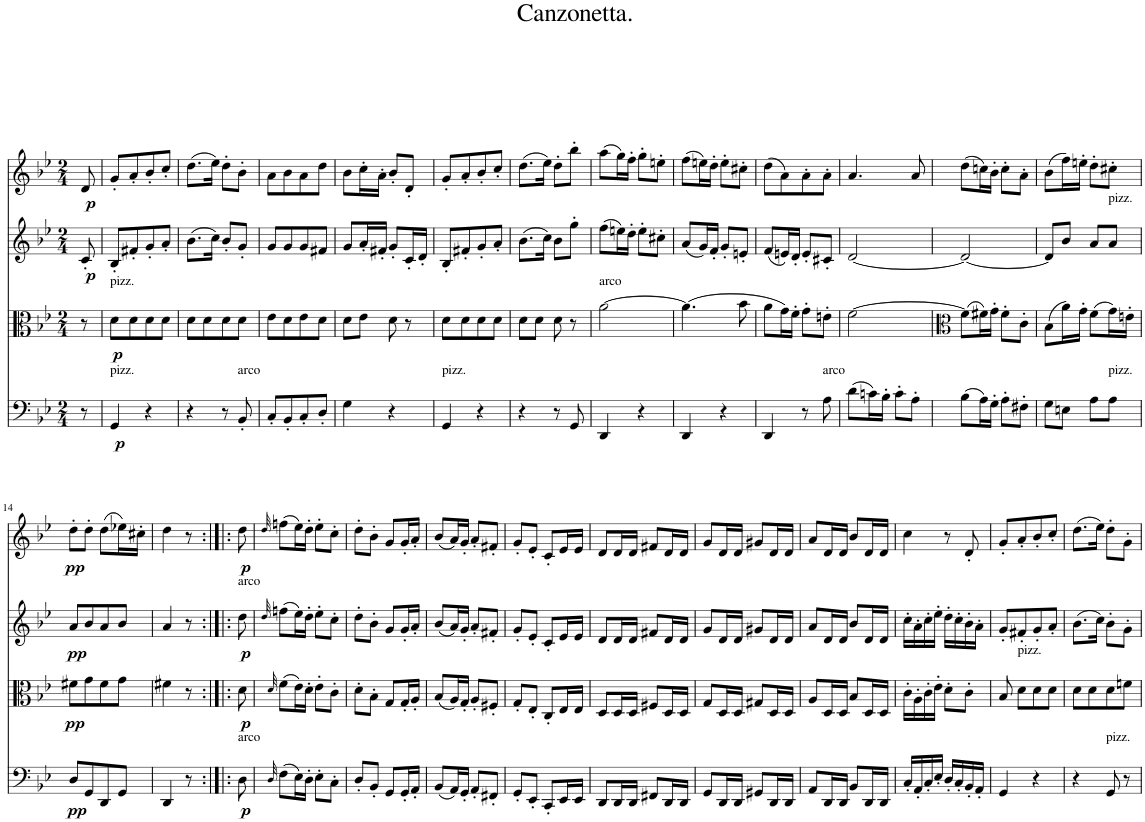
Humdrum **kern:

**kern	**dynam	**kern	**dynam	**kern	**dynam	**kern	**dynam
*part4	*part4	*part3	*part3	*part2	*part2	*part1	*part1
*staff4	*staff4	*staff3	*staff3	*staff2	*staff2	*staff1	*staff1
*I"Bassoon	*	*I"Clarinet	*	*I"Oboe	*	*I"Recorder	*
*I'Bsn	*	*I'Cl	*	*I'Ob	*	*I'Rec	*
*clefF4	*	*clefC3	*	*clefG2	*	*clefG2	*
*	*	*Trd1c2	*	*	*	*	*
*k[b-e-]	*	*k[b-e-]	*	*k[b-e-]	*	*k[b-e-]	*
*M2/4	*	*M2/4	*	*M2/4	*	*M2/4	*
=1	=1	=1	=1	=1	=1	=1	=1
!	!	!	!	!	!LO:DY:b	!	!LO:DY:b
8r	.	8r	.	8c'/	p	8d/	p
=2	=2	=2	=2	=2	=2	=2	=2
!	!	!LO:TX:a:t=pizz.	!	!	!	!	!
!LO:TX:a:t=pizz.	!	!	!	!	!	!	!
!	!LO:DY:b	!	!LO:DY:b	!	!	!	!
4GG/	p	8d\L	p	8B-'/L	.	8g'/L	.
.	.	8d\	.	8f#X'/	.	8a'/	.
4r	.	8d\	.	8g'/	.	8b-'/	.
.	.	8d\J	.	8a'/J	.	8cc'/J	.
=3	=3	=3	=3	=3	=3	=3	=3
4r	.	8d\L	.	(8.b-\L	.	(8.dd\L	.
.	.	8d\	.	.	.	.	.
.	.	.	.	16cc\Jk)	.	16ee-\Jk)	.
8r	.	8d\	.	8b-'/L	.	8dd'\L	.
!LO:TX:a:t=arco	!	!	!	!	!	!	!
8BB-'/	.	8d\J	.	8g'/J	.	8b-'\J	.
=4	=4	=4	=4	=4	=4	=4	=4
8C'/L	.	8e-\L	.	8g/L	.	8a\L	.
8BB-'/	.	8d\	.	8g/	.	8b-\	.
8C'/	.	8e-\	.	8g/	.	8a\	.
8D'/J	.	8d\J	.	8f#X/J	.	8dd\J	.
=5	=5	=5	=5	=5	=5	=5	=5
4G\	.	8d\L	.	8g/L	.	8b-\L	.
.	.	8e-\J	.	16a'/L	.	16cc'\L	.
.	.	.	.	16f#X'/JJ	.	16a'\JJ	.
4r	.	8d\	.	8g'/L	.	8b-'/L	.
.	.	8r	.	16c'/L	.	8d'/J	.
.	.	.	.	16d'/JJ	.	.	.
=6	=6	=6	=6	=6	=6	=6	=6
!LO:TX:a:t=pizz.	!	!	!	!	!	!	!
4GG/	.	8d\L	.	8B-'/L	.	8g'/L	.
.	.	8d\	.	8f#X'/	.	8a'/	.
4r	.	8d\	.	8g'/	.	8b-'/	.
.	.	8d\J	.	8a'/J	.	8cc'/J	.
=7	=7	=7	=7	=7	=7	=7	=7
4r	.	8d\L	.	(8.b-\L	.	(8.dd\L	.
.	.	8d\J	.	.	.	.	.
.	.	.	.	16cc\Jk)	.	16ee-\Jk)	.
8r	.	8d\	.	8b-\L	.	8dd'\L	.
8GG/	.	8r	.	8gg'\J	.	8bb-'\J	.
=8	=8	=8	=8	=8	=8	=8	=8
!	!	!LO:TX:a:t=arco	!	!	!	!	!
4DD/	.	[2a\	.	(8ff\L	.	(8aa\L	.
.	.	.	.	16een\L)	.	16gg\L)	.
.	.	.	.	16dd'\JJ	.	16ff'\JJ	.
4r	.	.	.	8ee'\L	.	8gg'\L	.
.	.	.	.	8cc#X'\J	.	8een'\J	.
=9	=9	=9	=9	=9	=9	=9	=9
4DD/	.	(4.a\]	.	(8a/L	.	(8ff\L	.
.	.	.	.	16g/L)	.	16een\L)	.
.	.	.	.	16f'/JJ	.	16dd'\JJ	.
4r	.	.	.	8g'/L	.	8ee'\L	.
.	.	8b-\	.	8en'/J	.	8cc#X'\J	.
=10	=10	=10	=10	=10	=10	=10	=10
4DD/	.	8a\L	.	(8f/L	.	(8dd\L	.
.	.	16g\L)	.	16en/L)	.	8a\)	.
.	.	16f'\JJ	.	16d'/JJ	.	.	.
8r	.	8g'\L	.	8e'/L	.	8a'\	.
!LO:TX:a:t=arco	!	!	!	!	!	!	!
8A\	.	8en'\J	.	8c#X'/J	.	8a'\J	.
=11	=11	=11	=11	=11	=11	=11	=11
(8d\L	.	[2f\	.	[2d/	.	4.a/	.
16cn\L)	.	.	.	.	.	.	.
16B-'\JJ	.	.	.	.	.	.	.
8c'\L	.	.	.	.	.	.	.
8A'\J	.	.	.	.	.	8a/	.
=12	=12	=12	=12	=12	=12	=12	=12
*	*	*clefC3	*	*	*	*	*
(8B-\L	.	(8f\L]	.	2d/_	.	(8dd\L	.
16A\L)	.	16f#X\L)	.	.	.	16ccn\L)	.
16G'\JJ	.	16g'\JJ	.	.	.	16b-'\JJ	.
8A'\L	.	8f#'\L	.	.	.	8cc'\L	.
8F#X'\J	.	8c'\J	.	.	.	8a'\J	.
=13	=13	=13	=13	=13	=13	=13	=13
8G\L	.	(8B-\L	.	8d/L]	.	(8b-\L	.
8En\J	.	16a\L)	.	8b-/J	.	16ff\L)	.
.	.	16g'\JJ	.	.	.	16een'\JJ	.
8A\L	.	(8f\L	.	8a/L	.	8dd'\L	.
!	!	!	!	!LO:TX:a:t=pizz.	!	!	!
!LO:TX:a:t=pizz.	!	!	!	!	!	!	!
8A\J	.	16g\L)	.	8a/J	.	8cc#X'\J	.
.	.	16en'\JJ	.	.	.	.	.
!!LO:LB:g=z
=14	=14	=14	=14	=14	=14	=14	=14
!	!LO:DY:b	!	!LO:DY:b	!	!LO:DY:b	!	!LO:DY:b
8D/L	pp	8f#X\L	pp	8a/L	pp	8dd'\L	pp
8GG/	.	8g\	.	8b-/	.	8dd'\J	.
8DD/	.	8f#\	.	8a/	.	(8dd\L	.
8GG/J	.	8g\J	.	8b-/J	.	16ee-X\L)	.
.	.	.	.	.	.	16cc#X'\JJ	.
=15	=15	=15	=15	=15	=15	=15	=15
4DD/	.	4f#X\	.	4a/	.	4dd\	.
8r	.	8r	.	8r	.	8r	.
=16:|!|:	=16:|!|:	=16:|!|:	=16:|!|:	=16:|!|:	=16:|!|:	=16:|!|:	=16:|!|:
!	!	!	!	!LO:TX:a:t=arco	!	!	!
!LO:TX:a:t=arco	!	!	!	!	!	!	!
!	!LO:DY:b	!	!LO:DY:b	!	!LO:DY:b	!	!LO:DY:b
8D\	p	8d\	p	8dd\	p	8dd\	p
=17	=17	=17	=17	=17	=17	=17	=17
32qD/	.	32qd/	.	32qdd/	.	32qdd/	.
(8F\L	.	(8f\L	.	(8ffn\L	.	(8ffn\L	.
16E-\L)	.	16e-\L)	.	16ee-\L)	.	16ee-\L)	.
16D'\JJ	.	16d'\JJ	.	16dd'\JJ	.	16dd'\JJ	.
8E-'\L	.	8e-'\L	.	8ee-'\L	.	8ee-'\L	.
8C'\J	.	8c'\J	.	8cc'\J	.	8cc'\J	.
=18	=18	=18	=18	=18	=18	=18	=18
8D'/L	.	8d'\L	.	8dd'\L	.	8dd'\L	.
8BB-'/J	.	8B-'\J	.	8b-'\J	.	8b-'\J	.
8GG/L	.	8G/L	.	8g/L	.	8g/L	.
16GG'/L	.	16G'/L	.	16g'/L	.	16g'/L	.
16AA'/JJ	.	16A'/JJ	.	16a'/JJ	.	16a'/JJ	.
=19	=19	=19	=19	=19	=19	=19	=19
(8BB-/L	.	(8B-/L	.	(8b-/L	.	(8b-/L	.
16AA/L)	.	16A/L)	.	16a/L)	.	16a/L)	.
16GG'/JJ	.	16G'/JJ	.	16g'/JJ	.	16g'/JJ	.
8AA'/L	.	8A'/L	.	8a'/L	.	8a'/L	.
8FF#X'/J	.	8F#X'/J	.	8f#X'/J	.	8f#X'/J	.
=20	=20	=20	=20	=20	=20	=20	=20
8GG'/L	.	8G'/L	.	8g'/L	.	8g'/L	.
8EE-'/J	.	8E-'/J	.	8e-'/J	.	8e-'/J	.
8CC'/L	.	8C'/L	.	8c'/L	.	8c'/L	.
16EE-/L	.	16E-/L	.	16e-/L	.	16e-/L	.
16EE-/JJ	.	16E-/JJ	.	16e-/JJ	.	16e-/JJ	.
=21	=21	=21	=21	=21	=21	=21	=21
8DD/L	.	8D/L	.	8d/L	.	8d/L	.
16DD/L	.	16D/L	.	16d/L	.	16d/L	.
16DD/JJ	.	16D/JJ	.	16d/JJ	.	16d/JJ	.
8FF#X/L	.	8F#X/L	.	8f#X/L	.	8f#X/L	.
16DD/L	.	16D/L	.	16d/L	.	16d/L	.
16DD/JJ	.	16D/JJ	.	16d/JJ	.	16d/JJ	.
=22	=22	=22	=22	=22	=22	=22	=22
8GG/L	.	8G/L	.	8g/L	.	8g/L	.
16DD/L	.	16D/L	.	16d/L	.	16d/L	.
16DD/JJ	.	16D/JJ	.	16d/JJ	.	16d/JJ	.
8GG#X/L	.	8G#X/L	.	8g#X/L	.	8g#X/L	.
16DD/L	.	16D/L	.	16d/L	.	16d/L	.
16DD/JJ	.	16D/JJ	.	16d/JJ	.	16d/JJ	.
=23	=23	=23	=23	=23	=23	=23	=23
8AA/L	.	8A/L	.	8a/L	.	8a/L	.
16DD/L	.	16D/L	.	16d/L	.	16d/L	.
16DD/JJ	.	16D/JJ	.	16d/JJ	.	16d/JJ	.
8BB-/L	.	8B-/L	.	8b-/L	.	8b-/L	.
16DD/L	.	16D/L	.	16d/L	.	16d/L	.
16DD/JJ	.	16D/JJ	.	16d/JJ	.	16d/JJ	.
=24	=24	=24	=24	=24	=24	=24	=24
16C'/LL	.	16c'\LL	.	16cc'\LL	.	4cc\	.
16AA'/	.	16A'\	.	16a'\	.	.	.
16C'/	.	16c'\	.	16cc'\	.	.	.
16E-'/JJ	.	16e-'\JJ	.	16ee-'\JJ	.	.	.
16D'/LL	.	8d'\L	.	16dd'\LL	.	8r	.
16C'/	.	.	.	16cc'\	.	.	.
16BB-'/	.	8c'\J	.	16b-'\	.	8d'/	.
16AA'/JJ	.	.	.	16a'\JJ	.	.	.
=25	=25	=25	=25	=25	=25	=25	=25
4GG/	.	8B-/	.	8g'/L	.	8g'/L	.
!	!	!LO:TX:a:t=pizz.	!	!	!	!	!
.	.	8d\L	.	8f#X'/	.	8a'/	.
4r	.	8d\	.	8g'/	.	8b-'/	.
.	.	8d\J	.	8a'/J	.	8cc'/J	.
=26	=26	=26	=26	=26	=26	=26	=26
4r	.	8d\L	.	(8.b-\L	.	(8.dd\L	.
.	.	8d\	.	.	.	.	.
.	.	.	.	16cc\Jk)	.	16ee-\Jk)	.
!LO:TX:a:t=pizz.	!	!	!	!	!	!	!
8GG/	.	8d\	.	8b-'\L	.	8dd'\L	.
8r	.	8fn\J	.	8g'\J	.	8g'\J	.
=	=	=	=	=	=	=	=
*-	*-	*-	*-	*-	*-	*-	*-
